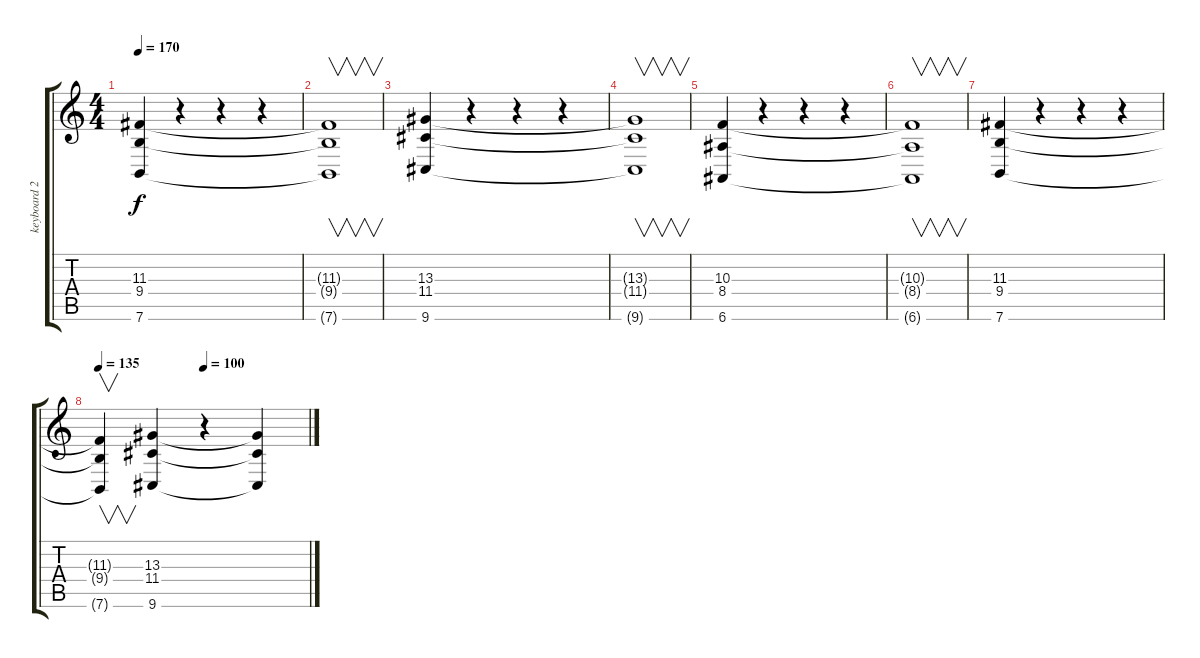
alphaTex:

\track ("keyboard 2 - only for the sound" "keyboard 2") {instrument pad3polysynth}
\staff {score tabs}
\tuning (E4 B3 G3 D3 A2 E2) {hide}
\ts (4 4)
\tempo 170
\clef g2
\ks c
(11.3 9.4 7.6).4{dy f} r.4 r.4 r.4 |
(11.3{t} 9.4{t} 7.6{t}).1{v} |
(13.3 11.4 9.6).4 r.4 r.4 r.4 |
(13.3{t} 11.4{t} 9.6{t}).1{v} |
(10.3 8.4 6.6).4 r.4 r.4 r.4 |
(10.3{t} 8.4{t} 6.6{t}).1{v} |
(11.3 9.4 7.6).4 r.4 r.4 r.4 |
\tempo 135
\tempo (100 0.5)
(11.3{t} 9.4{t} 7.6{t}).4{v} (13.3 11.4 9.6).4 r.4 (13.3{t} 11.4{t} 9.6{t}).4
